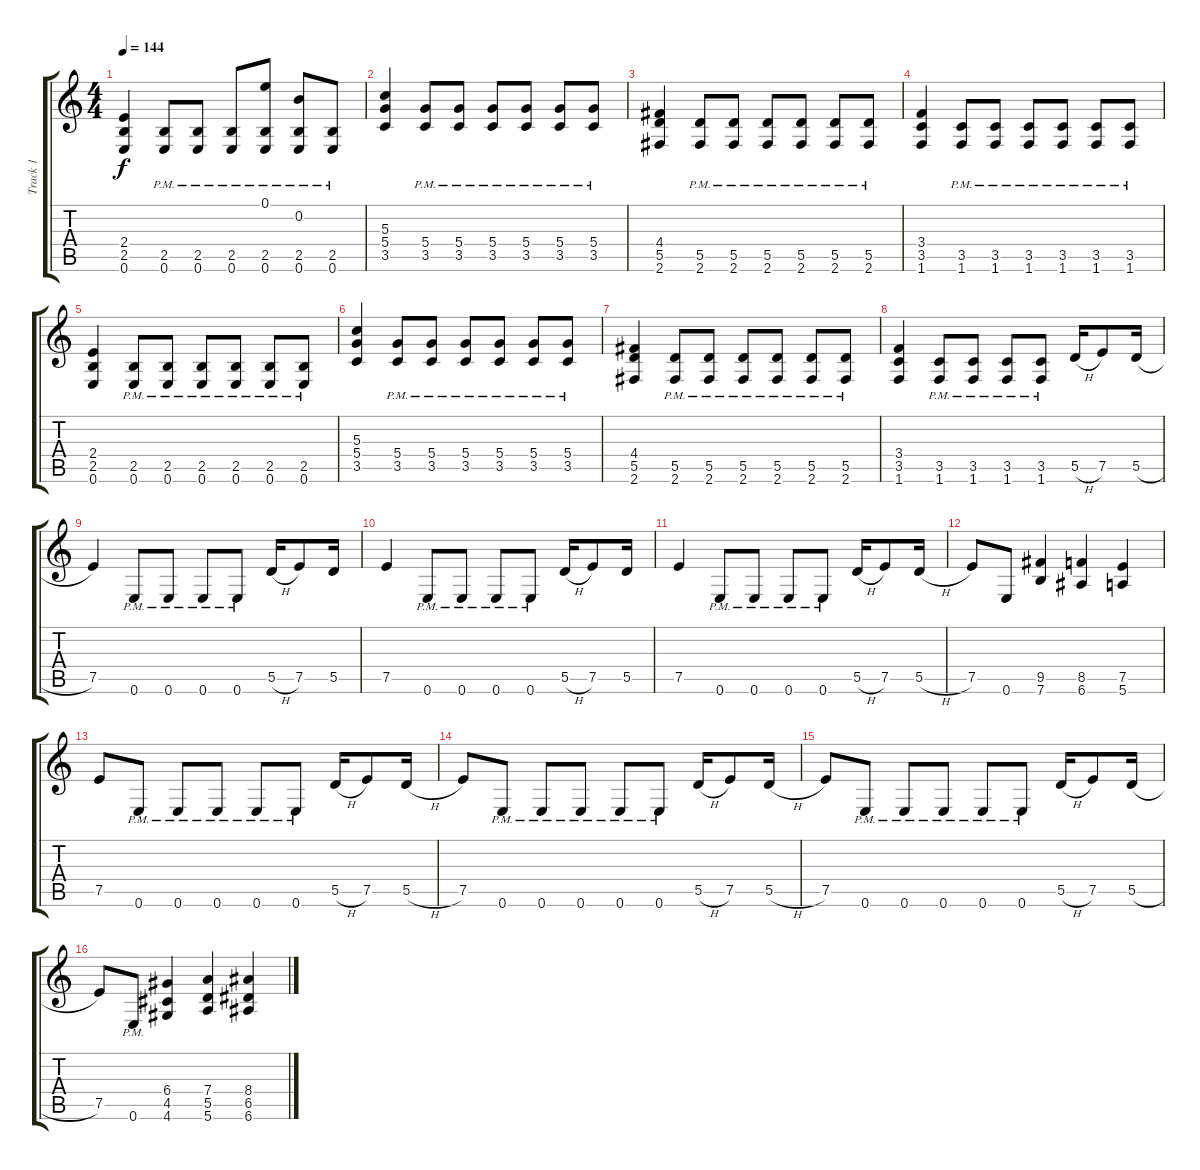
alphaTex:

\track ("Track 1" "Track 1") {instrument distortionguitar}
\staff {score tabs}
\tuning (E4 B3 G3 D3 A2 E2) {hide}
\ts (4 4)
\tempo 144
\clef g2
\ks c
(2.4 2.5 0.6).4{dy f} (2.5{pm} 0.6{pm}).8 (2.5{pm} 0.6).8 (2.5{pm} 0.6{pm}).8 (0.1 2.5{pm} 0.6{pm}).8 (0.2 2.5{pm} 0.6{pm}).8 (2.5{pm} 0.6{pm}).8 |
(5.3 5.4 3.5).4 (5.4{pm} 3.5{pm}).8 (5.4{pm} 3.5{pm}).8 (5.4{pm} 3.5{pm}).8 (5.4{pm} 3.5{pm}).8 (5.4{pm} 3.5{pm}).8 (5.4{pm} 3.5{pm}).8 |
(4.4 5.5 2.6).4 (5.5{pm} 2.6{pm}).8 (5.5{pm} 2.6{pm}).8 (5.5{pm} 2.6{pm}).8 (5.5{pm} 2.6{pm}).8 (5.5{pm} 2.6{pm}).8 (5.5{pm} 2.6{pm}).8 |
(3.4 3.5 1.6).4 (3.5{pm} 1.6{pm}).8 (3.5{pm} 1.6{pm}).8 (3.5{pm} 1.6{pm}).8 (3.5{pm} 1.6{pm}).8 (3.5{pm} 1.6{pm}).8 (3.5{pm} 1.6{pm}).8 |
(2.4 2.5 0.6).4 (2.5{pm} 0.6{pm}).8 (2.5{pm} 0.6).8 (2.5{pm} 0.6{pm}).8 (2.5{pm} 0.6{pm}).8 (2.5{pm} 0.6{pm}).8 (2.5{pm} 0.6{pm}).8 |
(5.3 5.4 3.5).4 (5.4{pm} 3.5{pm}).8 (5.4{pm} 3.5{pm}).8 (5.4{pm} 3.5{pm}).8 (5.4{pm} 3.5{pm}).8 (5.4{pm} 3.5{pm}).8 (5.4{pm} 3.5{pm}).8 |
(4.4 5.5 2.6).4 (5.5{pm} 2.6{pm}).8 (5.5{pm} 2.6{pm}).8 (5.5{pm} 2.6{pm}).8 (5.5{pm} 2.6{pm}).8 (5.5{pm} 2.6{pm}).8 (5.5{pm} 2.6{pm}).8 |
(3.4 3.5 1.6).4 (3.5{pm} 1.6{pm}).8 (3.5{pm} 1.6{pm}).8 (3.5{pm} 1.6{pm}).8 (3.5{pm} 1.6).8 5.5{h}.16 7.5.8 5.5{h}.16 |
7.5.4 0.6{pm}.8 0.6{pm}.8 0.6{pm}.8 0.6{pm}.8 5.5{h}.16 7.5.8 5.5.16 |
7.5.4 0.6{pm}.8 0.6{pm}.8 0.6{pm}.8 0.6{pm}.8 5.5{h}.16 7.5.8 5.5.16 |
7.5.4 0.6{pm}.8 0.6{pm}.8 0.6{pm}.8 0.6{pm}.8 5.5{h}.16 7.5.8 5.5{h}.16 |
7.5.8 0.6.8 (9.5 7.6).4 (8.5 6.6).4 (7.5 5.6).4 |
7.5.8 0.6{pm}.8 0.6{pm}.8 0.6{pm}.8 0.6{pm}.8 0.6{pm}.8 5.5{h}.16 7.5.8 5.5{h}.16 |
7.5.8 0.6{pm}.8 0.6{pm}.8 0.6{pm}.8 0.6{pm}.8 0.6{pm}.8 5.5{h}.16 7.5.8 5.5{h}.16 |
7.5.8 0.6{pm}.8 0.6{pm}.8 0.6{pm}.8 0.6{pm}.8 0.6{pm}.8 5.5{h}.16 7.5.8 5.5{h}.16 |
7.5.8 0.6{pm}.8 (6.4 4.5 4.6).4 (7.4 5.5 5.6).4 (8.4 6.5 6.6).4
